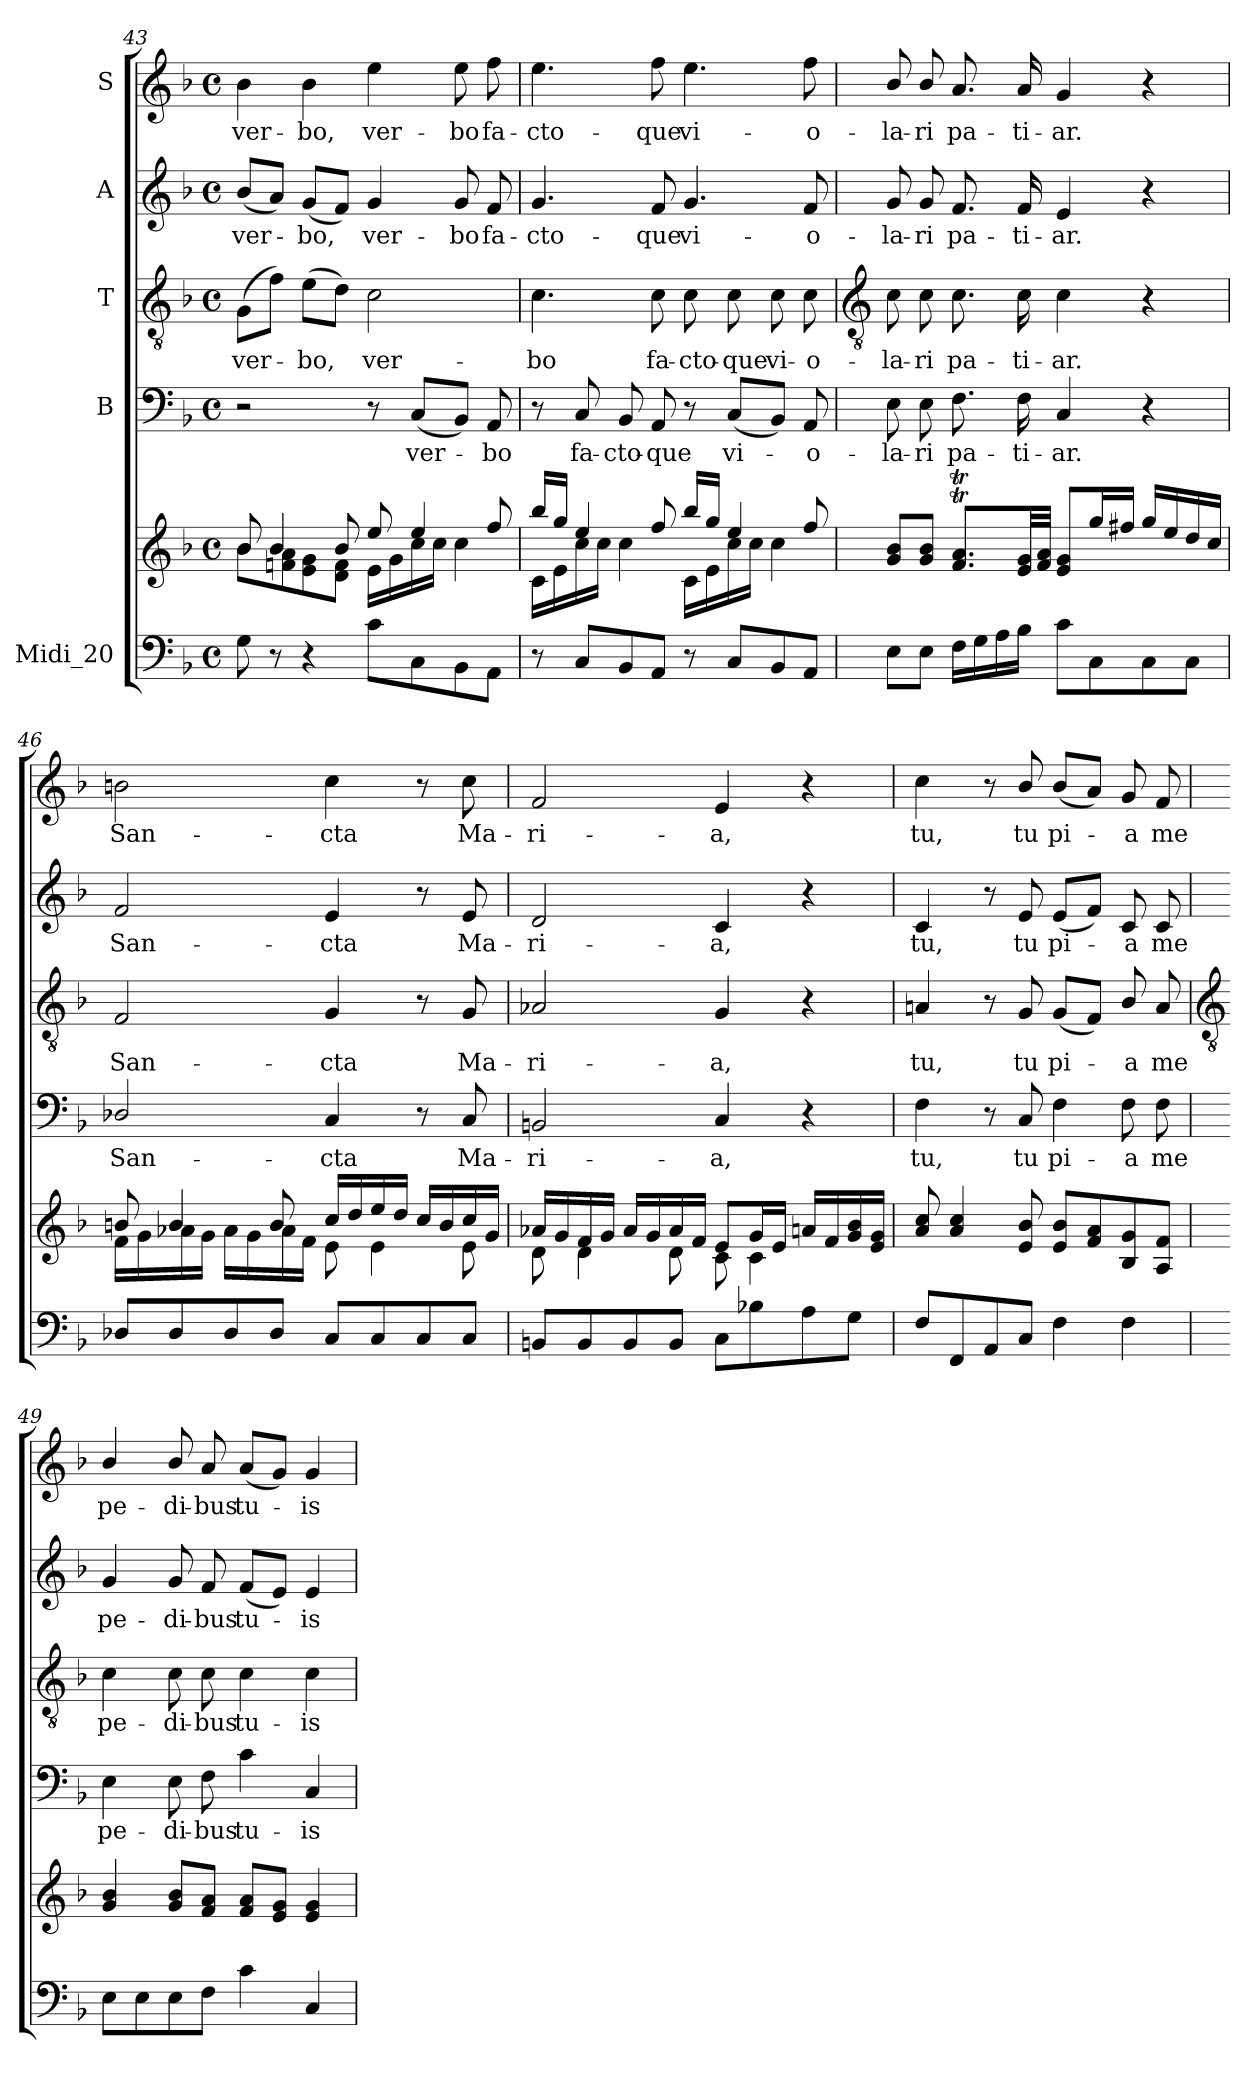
**kern	**kern	**kern	**text	**kern	**text	**kern	**text	**kern	**text
*part5	*part5	*part4	*part4	*part3	*part3	*part2	*part2	*part1	*part1
*staff6	*staff5	*staff4	*staff4	*staff3	*staff3	*staff2	*staff2	*staff1	*staff1
*I"Midi_20	*	*I"B	*	*I"T	*	*I"A	*	*I"S	*
*clefF4	*clefG2	*clefF4	*	*clefGv2	*	*clefG2	*	*clefG2	*
*k[b-]	*k[b-]	*k[b-]	*	*k[b-]	*	*k[b-]	*	*k[b-]	*
*F:	*F:	*F:	*	*F:	*	*F:	*	*F:	*
*M4/4	*M4/4	*M4/4	*	*M4/4	*	*M4/4	*	*M4/4	*
*met(c)	*met(c)	*met(c)	*	*met(c)	*	*met(c)	*	*met(c)	*
=43	=43	=43	=43	=43	=43	=43	=43	=43	=43
*	*^	*	*	*	*	*	*	*	*
!	!	!	!	!	!	!LO:LY:b	!	!LO:LY:b	!	!LO:LY:b
8G	8b-/	8b-\L	2r	.	(8GL	ver-	(<8b-L	ver-	4b-	ver-
8r	4b-/	8fn\ 8a\	.	.	8fJ)	.	8aJ)	.	.	.
!	!	!	!	!	!	!LO:LY:b	!	!LO:LY:b	!	!LO:LY:b
4r	.	8e\ 8g\	.	.	(>8eL	bo,	(<8gL	bo,	4b-	-bo,
.	8b-/	8d\ 8f\J	.	.	8dJ)	.	8fJ)	.	.	.
!	!	!	!	!	!	!LO:LY:b	!	!LO:LY:b	!	!LO:LY:b
8cL	8ee/	16e\LL	8r	.	2c	ver-	4g	ver-	4ee	ver-
.	.	16g\	.	.	.	.	.	.	.	.
!	!	!	!	!LO:LY:b	!	!	!	!	!	!
8C	4ee/	16cc\	(<8CL	ver-	.	.	.	.	.	.
.	.	16cc\JJ	.	.	.	.	.	.	.	.
!	!	!	!	!	!	!	!	!LO:LY:b	!	!LO:LY:b
8BB-	.	4cc\	8BB-J)	.	.	.	8g	-bo	8ee	-bo
!	!	!	!	!LO:LY:b	!	!	!	!LO:LY:b	!	!LO:LY:b
8AAJ	8ff/	.	8AA	bo	.	.	8f	fa-	8ff	fa-
=44	=44	=44	=44	=44	=44	=44	=44	=44	=44	=44
!	!	!	!	!	!	!LO:LY:b	!	!LO:LY:b	!	!LO:LY:b
8r	16bb-/LL	16c\LL	8r	.	4.c	-bo	4.g	-cto-	4.ee	-cto-
.	16gg/JJ	16e\	.	.	.	.	.	.	.	.
!	!	!	!	!LO:LY:b	!	!	!	!	!	!
8CL	4ee/	16cc\	8C	fa-	.	.	.	.	.	.
.	.	16cc\JJ	.	.	.	.	.	.	.	.
!	!	!	!	!LO:LY:b	!	!	!	!	!	!
8BB-	.	4cc\	8BB-	-cto-	.	.	.	.	.	.
!	!	!	!	!LO:LY:b	!	!LO:LY:b	!	!LO:LY:b	!	!LO:LY:b
8AAJ	8ff/	.	8AA	-que	8c	fa-	8f	-que	8ff	-que
!	!	!	!	!	!	!LO:LY:b	!	!LO:LY:b	!	!LO:LY:b
8r	16bb-/LL	16c\LL	8r	.	8c	-cto-	4.g	vi-	4.ee	vi-
.	16gg/JJ	16e\	.	.	.	.	.	.	.	.
!	!	!	!	!LO:LY:b	!	!LO:LY:b	!	!	!	!
8CL	4ee/	16cc\	(<8CL	vi-	8c	-que	.	.	.	.
.	.	16cc\JJ	.	.	.	.	.	.	.	.
!	!	!	!	!	!	!LO:LY:b	!	!	!	!
8BB-	.	4cc\	8BB-J)	.	8c	vi-	.	.	.	.
!	!	!	!	!LO:LY:b	!	!LO:LY:b	!	!LO:LY:b	!	!LO:LY:b
8AAJ	8ff/	.	8AA	o-	8c	-o-	8f	-o-	8ff	-o-
!!LO:LB:g=z
=45	=45	=45	=45	=45	=45	=45	=45	=45	=45	=45
*	*	*	*	*	*clefGv2	*	*	*	*	*
!	!	!	!	!LO:LY:b	!	!LO:LY:b	!	!LO:LY:b	!	!LO:LY:b
8EL	8g/ 8b-/L	2ryy	8E	-la-	8c	-la-	8g	-la-	8b-/	-la-
!	!	!	!	!LO:LY:b	!	!LO:LY:b	!	!LO:LY:b	!	!LO:LY:b
8EJ	8g/ 8b-/J	.	8E	-ri	8c	-ri	8g	-ri	8b-/	-ri
!	!	!	!	!LO:LY:b	!	!LO:LY:b	!	!LO:LY:b	!	!LO:LY:b
16FLL	8.f/T 8.a/TL	.	8.F	pa-	8.c	pa-	8.f	pa-	8.a	pa-
16G	.	.	.	.	.	.	.	.	.	.
16A	.	.	.	.	.	.	.	.	.	.
!	!	!	!	!LO:LY:b	!	!LO:LY:b	!	!LO:LY:b	!	!LO:LY:b
16B-JJ	32e/ 32g/LL	.	16F	-ti-	16c	-ti-	16f	-ti-	16a	-ti-
.	32f/ 32a/JJJ	.	.	.	.	.	.	.	.	.
!	!	!	!	!LO:LY:b	!	!LO:LY:b	!	!LO:LY:b	!	!LO:LY:b
8cL	8e/ 8g/L	2ryy	4C	-ar.	4c	-ar.	4e	-ar.	4g	-ar.
8C	16gg/L	.	.	.	.	.	.	.	.	.
.	16ff#X/JJ	.	.	.	.	.	.	.	.	.
8C	16gg/LL	.	4r	.	4r	.	4r	.	4r	.
.	16ee/	.	.	.	.	.	.	.	.	.
8CJ	16dd/	.	.	.	.	.	.	.	.	.
.	16cc/JJ	.	.	.	.	.	.	.	.	.
=46	=46	=46	=46	=46	=46	=46	=46	=46	=46	=46
!	!	!	!	!LO:LY:b	!	!LO:LY:b	!	!LO:LY:b	!	!LO:LY:b
8D-X/L	8bn/	16f\LL	2D-X/	San-	2F	San-	2f	San-	2bn	San-
.	.	16g\	.	.	.	.	.	.	.	.
8D-/	4b/	16a-X\	.	.	.	.	.	.	.	.
.	.	16g\JJ	.	.	.	.	.	.	.	.
8D-/	.	16a-\LL	.	.	.	.	.	.	.	.
.	.	16g\	.	.	.	.	.	.	.	.
8D-/J	8b/	16a-\	.	.	.	.	.	.	.	.
.	.	16f\JJ	.	.	.	.	.	.	.	.
!	!	!	!	!LO:LY:b	!	!LO:LY:b	!	!LO:LY:b	!	!LO:LY:b
8CL	16cc/LL	8e\	4C	-cta	4G	-cta	4e	-cta	4cc	-cta
.	16dd/	.	.	.	.	.	.	.	.	.
8C	16ee/	4e\	.	.	.	.	.	.	.	.
.	16dd/JJ	.	.	.	.	.	.	.	.	.
8C	16cc/LL	.	8r	.	8r	.	8r	.	8r	.
.	16b/	.	.	.	.	.	.	.	.	.
!	!	!	!	!LO:LY:b	!	!LO:LY:b	!	!LO:LY:b	!	!LO:LY:b
8CJ	16cc/	8e\	8C	Ma-	8G	Ma-	8e	Ma-	8cc	Ma-
.	16g/JJ	.	.	.	.	.	.	.	.	.
=47	=47	=47	=47	=47	=47	=47	=47	=47	=47	=47
!	!	!	!	!LO:LY:b	!	!LO:LY:b	!	!LO:LY:b	!	!LO:LY:b
8BBnL	16a-X/LL	8d\	2BBn	-ri-	2A-X	-ri-	2d	-ri-	2f	-ri-
.	16g/	.	.	.	.	.	.	.	.	.
8BB	16f/	4d\	.	.	.	.	.	.	.	.
.	16g/JJ	.	.	.	.	.	.	.	.	.
8BB	16a-/LL	.	.	.	.	.	.	.	.	.
.	16g/	.	.	.	.	.	.	.	.	.
8BBJ	16a-/	8d\	.	.	.	.	.	.	.	.
.	16f/JJ	.	.	.	.	.	.	.	.	.
!	!	!	!	!LO:LY:b	!	!LO:LY:b	!	!LO:LY:b	!	!LO:LY:b
8CL	8e/L	8c\	4C	-a,	4G	-a,	4c	-a,	4e	-a,
8B-X	16g/L	4c\	.	.	.	.	.	.	.	.
.	16e/JJ	.	.	.	.	.	.	.	.	.
8A	16an/LL	.	4r	.	4r	.	4r	.	4r	.
.	16f/	.	.	.	.	.	.	.	.	.
8GJ	16g/ 16b-/	8ryy	.	.	.	.	.	.	.	.
.	16e/ 16g/JJ	.	.	.	.	.	.	.	.	.
=48	=48	=48	=48	=48	=48	=48	=48	=48	=48	=48
!	!	!	!	!LO:LY:b	!	!LO:LY:b	!	!LO:LY:b	!	!LO:LY:b
8FL	8a/ 8cc/	2ryy	4F	tu,	4An	tu,	4c	tu,	4cc	tu,
8FF	4a/ 4cc/	.	.	.	.	.	.	.	.	.
8AA	.	.	8r	.	8r	.	8r	.	8r	.
!	!	!	!	!LO:LY:b	!	!LO:LY:b	!	!LO:LY:b	!	!LO:LY:b
8CJ	8e/ 8b-/	.	8C	tu	8G	tu	8e	tu	8b-/	tu
!	!	!	!	!LO:LY:b	!	!LO:LY:b	!	!LO:LY:b	!	!LO:LY:b
4F	8e/ 8b-/L	2ryy	4F	pi-	(<8GL	pi-	(<8eL	pi-	(<8b-L	pi-
.	8f/ 8a/	.	.	.	8FJ)	.	8fJ)	.	8aJ)	.
!	!	!	!	!LO:LY:b	!	!LO:LY:b	!	!LO:LY:b	!	!LO:LY:b
4F	8B-/ 8g/	.	8F	-a	8B-/	a	8c	a	8g	a
!	!	!	!	!LO:LY:b	!	!LO:LY:b	!	!LO:LY:b	!	!LO:LY:b
.	8A/ 8f/J	.	8F	me	8A	me	8c	me	8f	me
*	*v	*v	*	*	*	*	*	*	*	*
!!LO:LB:g=z
=49	=49	=49	=49	=49	=49	=49	=49	=49	=49
*	*	*	*	*clefGv2	*	*	*	*	*
!	!	!	!LO:LY:b	!	!LO:LY:b	!	!LO:LY:b	!	!LO:LY:b
8EL	4g 4b-	4E	pe-	4c	pe-	4g	pe-	4b-/	pe-
8E	.	.	.	.	.	.	.	.	.
!	!	!	!LO:LY:b	!	!LO:LY:b	!	!LO:LY:b	!	!LO:LY:b
8E	8g 8b-L	8E	-di-	8c	-di-	8g	-di-	8b-/	-di-
!	!	!	!LO:LY:b	!	!LO:LY:b	!	!LO:LY:b	!	!LO:LY:b
8FJ	8f 8aJ	8F	-bus	8c	-bus	8f	-bus	8a	-bus
!	!	!	!LO:LY:b	!	!LO:LY:b	!	!LO:LY:b	!	!LO:LY:b
4c	8f 8aL	4c	tu-	4c	tu-	(<8fL	tu-	(<8aL	tu-
.	8e 8gJ	.	.	.	.	8eJ)	.	8gJ)	.
!	!	!	!LO:LY:b	!	!LO:LY:b	!	!LO:LY:b	!	!LO:LY:b
4C	4e 4g	4C	-is	4c	-is	4e	is	4g	is
=	=	=	=	=	=	=	=	=	=
*-	*-	*-	*-	*-	*-	*-	*-	*-	*-
